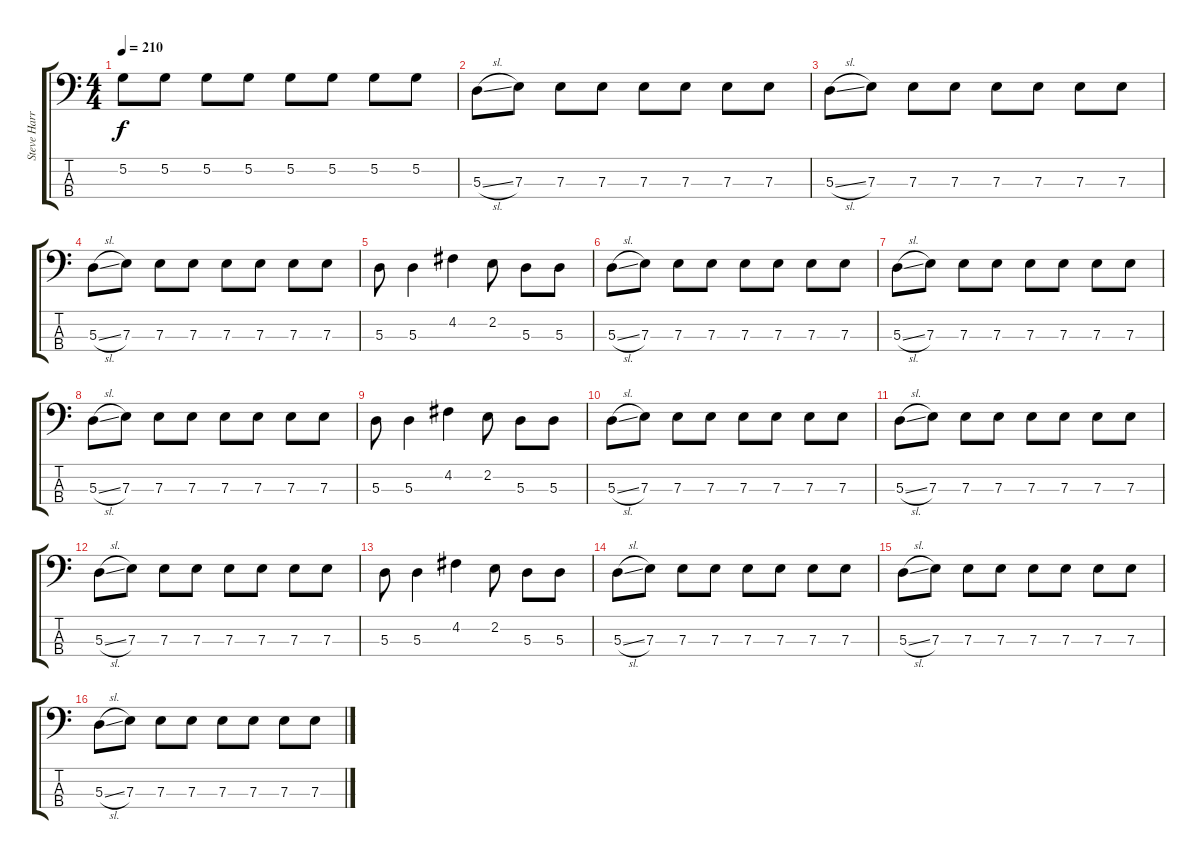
\track ("Steve Harris" "Steve Harr") {instrument slapbass2}
\staff {score tabs}
\tuning (G2 D2 A1 E1) {hide}
\ts (4 4)
\tempo 210
\clef f4
\ks c
5.2.8{dy f} 5.2.8 5.2.8 5.2.8 5.2.8 5.2.8 5.2.8 5.2.8 |
5.3{sl}.8 7.3.8 7.3.8 7.3.8 7.3.8 7.3.8 7.3.8 7.3.8 |
5.3{sl}.8 7.3.8 7.3.8 7.3.8 7.3.8 7.3.8 7.3.8 7.3.8 |
5.3{sl}.8 7.3.8 7.3.8 7.3.8 7.3.8 7.3.8 7.3.8 7.3.8 |
5.3.8 5.3.4 4.2.4 2.2.8 5.3.8 5.3.8 |
5.3{sl}.8 7.3.8 7.3.8 7.3.8 7.3.8 7.3.8 7.3.8 7.3.8 |
5.3{sl}.8 7.3.8 7.3.8 7.3.8 7.3.8 7.3.8 7.3.8 7.3.8 |
5.3{sl}.8 7.3.8 7.3.8 7.3.8 7.3.8 7.3.8 7.3.8 7.3.8 |
5.3.8 5.3.4 4.2.4 2.2.8 5.3.8 5.3.8 |
5.3{sl}.8 7.3.8 7.3.8 7.3.8 7.3.8 7.3.8 7.3.8 7.3.8 |
5.3{sl}.8 7.3.8 7.3.8 7.3.8 7.3.8 7.3.8 7.3.8 7.3.8 |
5.3{sl}.8 7.3.8 7.3.8 7.3.8 7.3.8 7.3.8 7.3.8 7.3.8 |
5.3.8 5.3.4 4.2.4 2.2.8 5.3.8 5.3.8 |
5.3{sl}.8 7.3.8 7.3.8 7.3.8 7.3.8 7.3.8 7.3.8 7.3.8 |
5.3{sl}.8 7.3.8 7.3.8 7.3.8 7.3.8 7.3.8 7.3.8 7.3.8 |
5.3{sl}.8 7.3.8 7.3.8 7.3.8 7.3.8 7.3.8 7.3.8 7.3.8
